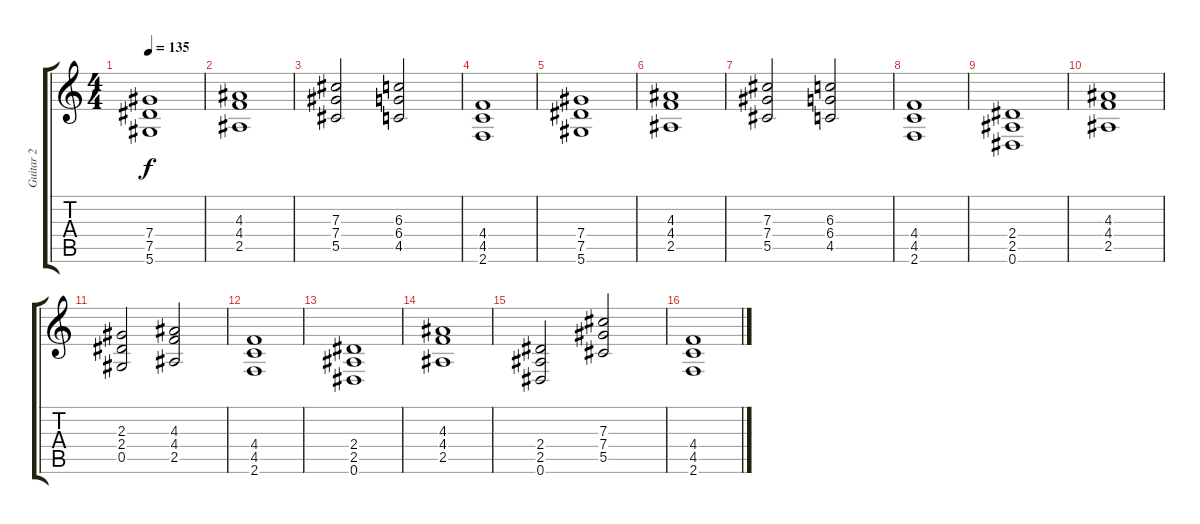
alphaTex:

\track ("Guitar 2" "Guitar 2") {instrument distortionguitar}
\staff {score tabs}
\tuning (Eb4 Bb3 Gb3 Db3 Ab2 Eb2) {hide}
\ts (4 4)
\tempo 135
\clef g2
\ks c
(7.4 7.5 5.6).1{dy f} |
(4.3 4.4 2.5).1 |
(7.3 7.4 5.5).2 (6.3 6.4 4.5).2 |
(4.4 4.5 2.6).1 |
(7.4 7.5 5.6).1 |
(4.3 4.4 2.5).1 |
(7.3 7.4 5.5).2 (6.3 6.4 4.5).2 |
(4.4 4.5 2.6).1 |
(2.4 2.5 0.6).1 |
(4.3 4.4 2.5).1 |
(2.3 2.4 0.5).2 (4.3 4.4 2.5).2 |
(4.4 4.5 2.6).1 |
(2.4 2.5 0.6).1 |
(4.3 4.4 2.5).1 |
(2.4 2.5 0.6).2 (7.3 7.4 5.5).2 |
(4.4 4.5 2.6).1
